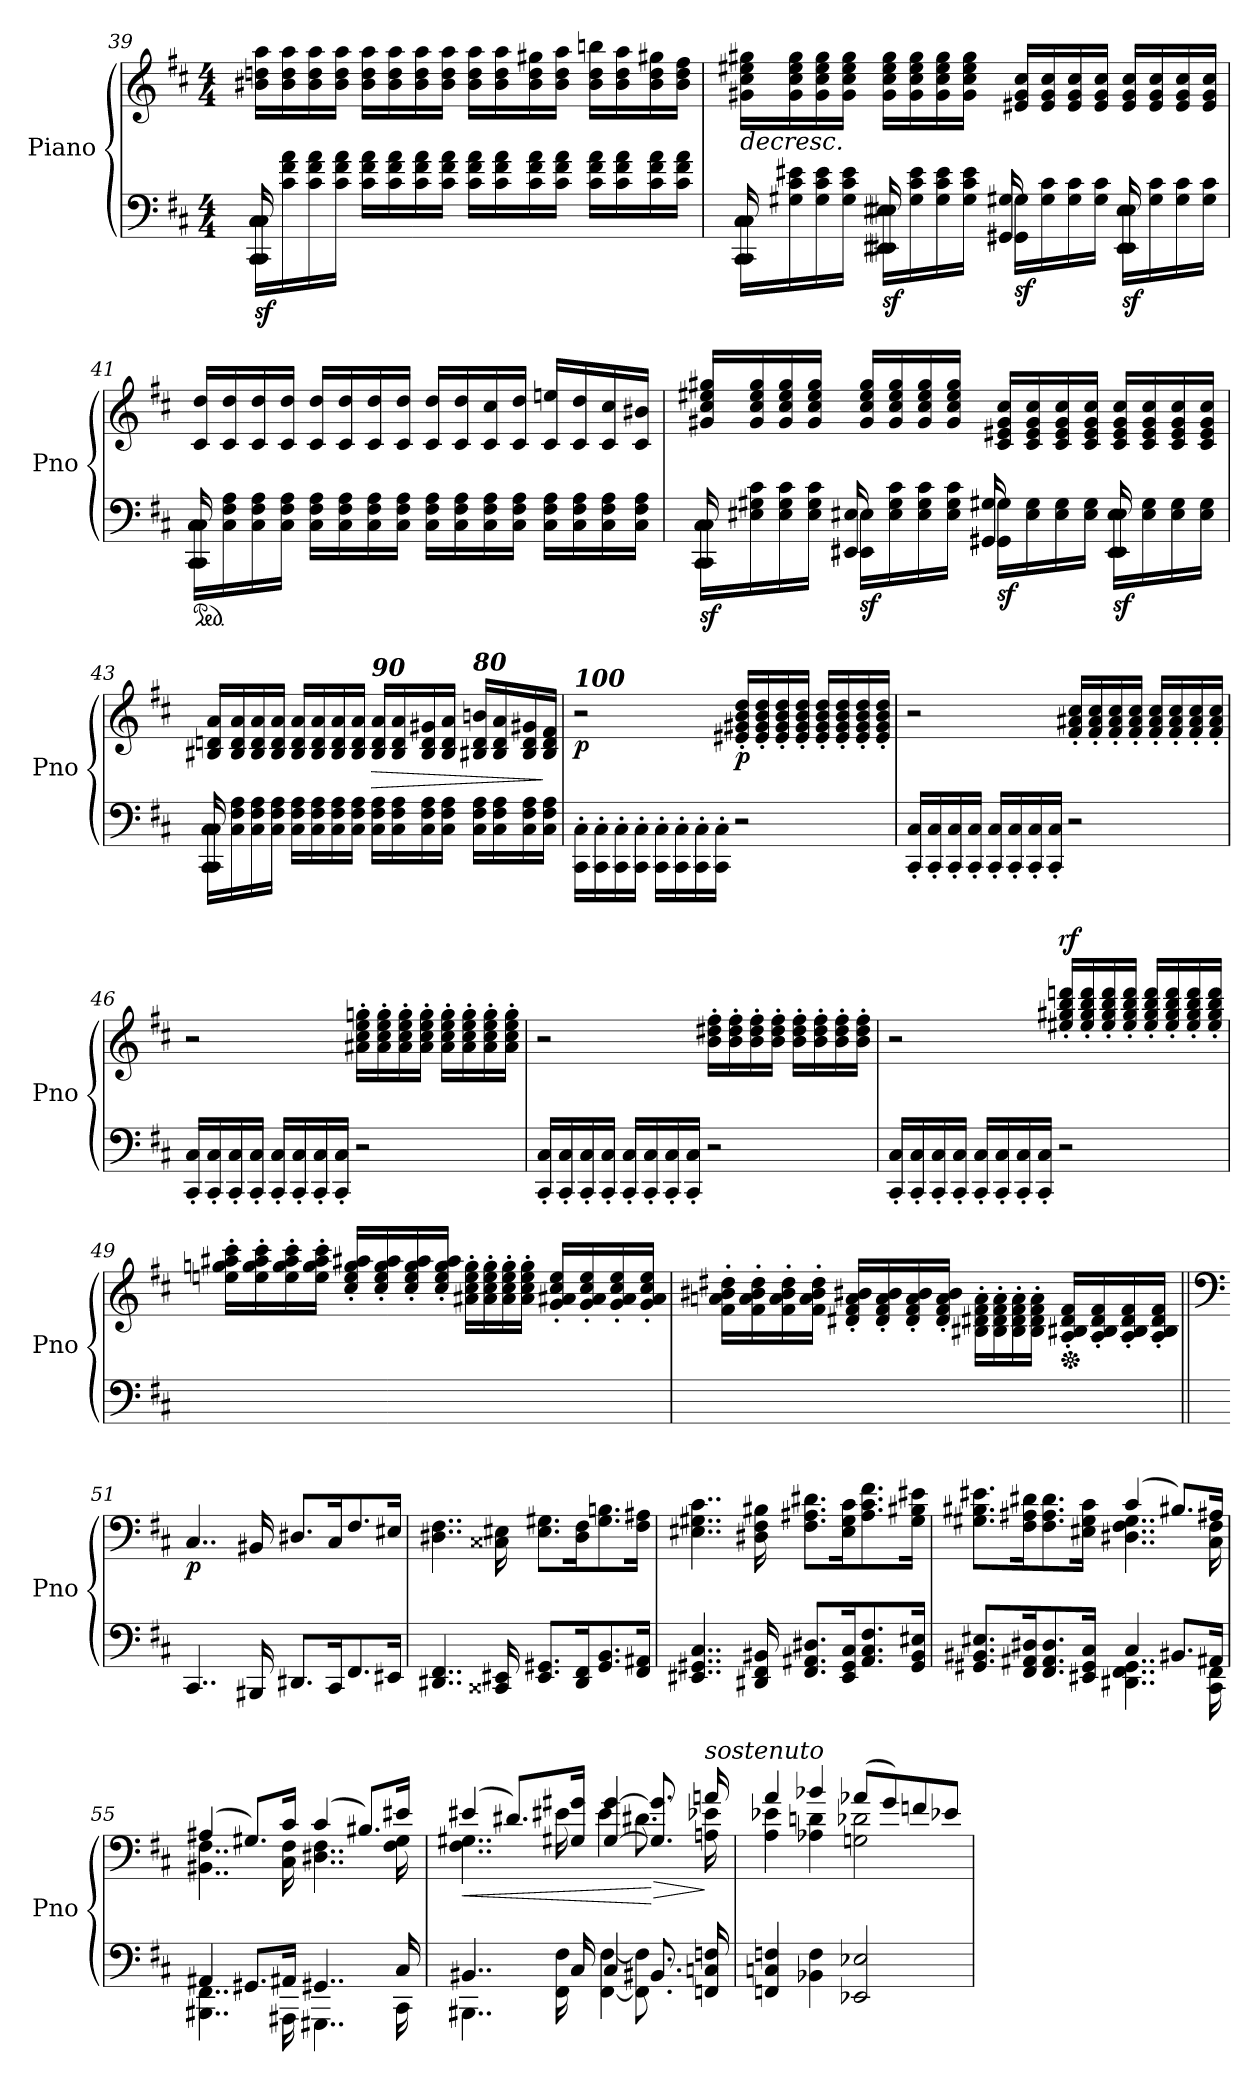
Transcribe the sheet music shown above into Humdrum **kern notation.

**kern	**kern	**dynam
*part1	*part1	*part1
*staff2	*staff1	*staff1/2
*I"Piano	*	*
*I'Pno	*	*
!!LO:LB:g=z
*clefF4	*clefG2	*
*k[f#c#]	*k[f#c#]	*
*M4/4	*M4/4	*
=39	=39	=39
*^	*	*
!	!	!	!LO:DY:b=2
16CC#\ 16C#\LL	16CC#/ 16C#/	16b#X\ 16ddn\ 16aa\LL	sf
16c#\ 16f#\ 16a\	2...ryy	16b#\ 16dd\ 16aa\	.
16c#\ 16f#\ 16a\	.	16b#\ 16dd\ 16aa\	.
16c#\ 16f#\ 16a\JJ	.	16b#\ 16dd\ 16aa\JJ	.
16c#\ 16f#\ 16a\LL	.	16b#\ 16dd\ 16aa\LL	.
16c#\ 16f#\ 16a\	.	16b#\ 16dd\ 16aa\	.
16c#\ 16f#\ 16a\	.	16b#\ 16dd\ 16aa\	.
16c#\ 16f#\ 16a\JJ	.	16b#\ 16dd\ 16aa\JJ	.
16c#\ 16f#\ 16a\LL	.	16b#\ 16dd\ 16aa\LL	.
16c#\ 16f#\ 16a\	.	16b#\ 16dd\ 16aa\	.
16c#\ 16f#\ 16a\	.	16b#\ 16dd\ 16gg#X\	.
16c#\ 16f#\ 16a\JJ	.	16b#\ 16dd\ 16aa\JJ	.
16c#\ 16f#\ 16a\LL	.	16b#\ 16dd\ 16bbn\LL	.
16c#\ 16f#\ 16a\	.	16b#\ 16dd\ 16aa\	.
16c#\ 16f#\ 16a\	.	16b#\ 16dd\ 16gg#X\	.
16c#\ 16f#\ 16a\JJ	.	16b#\ 16dd\ 16ff#\JJ	.
=40	=40	=40	=40
!	!	!	!LO:HP:b
!	!	!	!LO:DY:n=1:b=2
!	!	!	!LO:DY:n=2:b
16CC#\ 16C#\LL	16CC#/ 16C#/	16g#X\ 16cc#\ 16ee#X\ 16gg#X\LL	> sf other-dynamics
16G#X\ 16c#\ 16e#X\	8.ryy	16g#\ 16cc#\ 16ee#\ 16gg#\	.
16G#\ 16c#\ 16e#\	.	16g#\ 16cc#\ 16ee#\ 16gg#\	.
16G#\ 16c#\ 16e#\JJ	.	16g#\ 16cc#\ 16ee#\ 16gg#\JJ	.
!	!	!	!LO:DY:n=3:b=2
16EE#X\ 16E#X\LL	16EE#/ 16E#/	16g#\ 16cc#\ 16ee#\ 16gg#\LL	sf
16G#\ 16c#\ 16e#\	8.ryy	16g#\ 16cc#\ 16ee#\ 16gg#\	.
16G#\ 16c#\ 16e#\	.	16g#\ 16cc#\ 16ee#\ 16gg#\	.
16G#\ 16c#\ 16e#\JJ	.	16g#\ 16cc#\ 16ee#\ 16gg#\JJ	.
!	!	!	!LO:DY:n=4:b=2
16GG#X\ 16G#\LL	16GG#/ 16G#X/	16e#X/ 16g#/ 16cc#/LL	sf
16G#\ 16c#\	8.ryy	16e#/ 16g#/ 16cc#/	.
16G#\ 16c#\	.	16e#/ 16g#/ 16cc#/	.
16G#\ 16c#\JJ	.	16e#/ 16g#/ 16cc#/JJ	.
!	!	!	!LO:DY:n=5:b=2
16EE#\ 16E#\LL	16EE#/ 16E#/	16e#/ 16g#/ 16cc#/LL	sf
16G#\ 16c#\	8.ryy	16e#/ 16g#/ 16cc#/	.
16G#\ 16c#\	.	16e#/ 16g#/ 16cc#/	.
16G#\ 16c#\JJ	.	16e#/ 16g#/ 16cc#/JJ	]
!!LO:LB:g=z
=41	=41	=41	=41
*ped	*	*	*
!	!	!	!LO:DY:b=2
!	!	!	!LO:DY:n=1:b
16CC#\ 16C#\LL	16CC#/ 16C#/	16c#/ 16dd/LL	sf other-dynamics
16C#\ 16F#\ 16A\	2...ryy	16c#/ 16dd/	.
16C#\ 16F#\ 16A\	.	16c#/ 16dd/	.
16C#\ 16F#\ 16A\JJ	.	16c#/ 16dd/JJ	.
16C#\ 16F#\ 16A\LL	.	16c#/ 16dd/LL	.
16C#\ 16F#\ 16A\	.	16c#/ 16dd/	.
16C#\ 16F#\ 16A\	.	16c#/ 16dd/	.
16C#\ 16F#\ 16A\JJ	.	16c#/ 16dd/JJ	.
16C#\ 16F#\ 16A\LL	.	16c#/ 16dd/LL	.
16C#\ 16F#\ 16A\	.	16c#/ 16dd/	.
16C#\ 16F#\ 16A\	.	16c#/ 16cc#/	.
16C#\ 16F#\ 16A\JJ	.	16c#/ 16dd/JJ	.
16C#\ 16F#\ 16A\LL	.	16c#/ 16een/LL	.
16C#\ 16F#\ 16A\	.	16c#/ 16dd/	.
16C#\ 16F#\ 16A\	.	16c#/ 16cc#/	.
16C#\ 16F#\ 16A\JJ	.	16c#/ 16b#X/JJ	.
=42	=42	=42	=42
!	!	!	!LO:DY:b=2
16CC#\ 16C#\LL	16CC#/ 16C#/	16g#X/ 16cc#/ 16ee#X/ 16gg#X/LL	sf
16E#X\ 16G#X\ 16c#\	8.ryy	16g#/ 16cc#/ 16ee#/ 16gg#/	.
16E#\ 16G#\ 16c#\	.	16g#/ 16cc#/ 16ee#/ 16gg#/	.
16E#\ 16G#\ 16c#\JJ	.	16g#/ 16cc#/ 16ee#/ 16gg#/JJ	.
!	!	!	!LO:DY:b=2
16EE#X\ 16E#\LL	16EE#/ 16E#X/	16g#/ 16cc#/ 16ee#/ 16gg#/LL	sf
16E#\ 16G#\ 16c#\	8.ryy	16g#/ 16cc#/ 16ee#/ 16gg#/	.
16E#\ 16G#\ 16c#\	.	16g#/ 16cc#/ 16ee#/ 16gg#/	.
16E#\ 16G#\ 16c#\JJ	.	16g#/ 16cc#/ 16ee#/ 16gg#/JJ	.
!	!	!	!LO:DY:b=2
16GG#X\ 16G#\LL	16GG#/ 16G#X/	16c#/ 16e#X/ 16g#/ 16cc#/LL	sf
16E#\ 16G#\	8.ryy	16c#/ 16e#/ 16g#/ 16cc#/	.
16E#\ 16G#\	.	16c#/ 16e#/ 16g#/ 16cc#/	.
16E#\ 16G#\JJ	.	16c#/ 16e#/ 16g#/ 16cc#/JJ	.
!	!	!	!LO:DY:b=2
16EE#\ 16E#\LL	16EE#/ 16E#/	16c#/ 16e#/ 16g#/ 16cc#/LL	sf
16E#\ 16G#\	8.ryy	16c#/ 16e#/ 16g#/ 16cc#/	.
16E#\ 16G#\	.	16c#/ 16e#/ 16g#/ 16cc#/	.
16E#\ 16G#\JJ	.	16c#/ 16e#/ 16g#/ 16cc#/JJ	.
!!LO:LB:g=z
=43	=43	=43	=43
!	!	!	!LO:DY:b=2
!	!	!	!LO:DY:n=1:b
16CC#\ 16C#\LL	16CC#/ 16C#/	16B#X/ 16dn/ 16a/LL	sf other-dynamics
16C#\ 16F#\ 16A\	2...ryy	16B#/ 16d/ 16a/	.
16C#\ 16F#\ 16A\	.	16B#/ 16d/ 16a/	.
16C#\ 16F#\ 16A\JJ	.	16B#/ 16d/ 16a/JJ	.
16C#\ 16F#\ 16A\LL	.	16B#/ 16d/ 16a/LL	.
16C#\ 16F#\ 16A\	.	16B#/ 16d/ 16a/	.
16C#\ 16F#\ 16A\	.	16B#/ 16d/ 16a/	.
16C#\ 16F#\ 16A\JJ	.	16B#/ 16d/ 16a/JJ	.
!	!	!LO:TX:a:Bi:t=90	!
!	!	!	!LO:HP:b
16C#\ 16F#\ 16A\LL	.	16B#/ 16d/ 16a/LL	>
16C#\ 16F#\ 16A\	.	16B#/ 16d/ 16a/	.
16C#\ 16F#\ 16A\	.	16B#/ 16d/ 16g#X/	.
16C#\ 16F#\ 16A\JJ	.	16B#/ 16d/ 16a/JJ	.
!	!	!LO:TX:a:Bi:t=80	!
16C#\ 16F#\ 16A\LL	.	16B#X/ 16d/ 16bn/LL	.
16C#\ 16F#\ 16A\	.	16B#/ 16d/ 16a/	.
16C#\ 16F#\ 16A\	.	16B#/ 16d/ 16g#X/	.
16C#\ 16F#\ 16A\JJ	.	16B#/ 16d/ 16f#/JJ	]
*v	*v	*	*
=44	=44	=44
!	!LO:TX:a:Bi:t=100	!
!	!	!LO:DY:b
16CC#\' 16C#\'LL	2r	p
16CC#\' 16C#\'	.	.
16CC#\' 16C#\'	.	.
16CC#\' 16C#\'JJ	.	.
16CC#\' 16C#\'LL	.	.
16CC#\' 16C#\'	.	.
16CC#\' 16C#\'	.	.
16CC#\' 16C#\'JJ	.	.
!	!	!LO:DY:b
2r	16e#X/' 16g#X/' 16b/' 16dd/'LL	p
.	16e#/' 16g#/' 16b/' 16dd/'	.
.	16e#/' 16g#/' 16b/' 16dd/'	.
.	16e#/' 16g#/' 16b/' 16dd/'JJ	.
.	16e#/' 16g#/' 16b/' 16dd/'LL	.
.	16e#/' 16g#/' 16b/' 16dd/'	.
.	16e#/' 16g#/' 16b/' 16dd/'	.
.	16e#/' 16g#/' 16b/' 16dd/'JJ	.
!!LO:LB:g=z
=45	=45	=45
16CC#/' 16C#/'LL	2r	.
16CC#/' 16C#/'	.	.
16CC#/' 16C#/'	.	.
16CC#/' 16C#/'JJ	.	.
16CC#/' 16C#/'LL	.	.
16CC#/' 16C#/'	.	.
16CC#/' 16C#/'	.	.
16CC#/' 16C#/'JJ	.	.
2r	16f#/' 16a#X/' 16cc#/'LL	.
.	16f#/' 16a#/' 16cc#/'	.
.	16f#/' 16a#/' 16cc#/'	.
.	16f#/' 16a#/' 16cc#/'JJ	.
.	16f#/' 16a#/' 16cc#/'LL	.
.	16f#/' 16a#/' 16cc#/'	.
.	16f#/' 16a#/' 16cc#/'	.
.	16f#/' 16a#/' 16cc#/'JJ	.
=46	=46	=46
16CC#/' 16C#/'LL	2r	.
16CC#/' 16C#/'	.	.
16CC#/' 16C#/'	.	.
16CC#/' 16C#/'JJ	.	.
16CC#/' 16C#/'LL	.	.
16CC#/' 16C#/'	.	.
16CC#/' 16C#/'	.	.
16CC#/' 16C#/'JJ	.	.
2r	16a#X\' 16cc#\' 16ee\' 16ggn\'LL	.
.	16a#\' 16cc#\' 16ee\' 16gg\'	.
.	16a#\' 16cc#\' 16ee\' 16gg\'	.
.	16a#\' 16cc#\' 16ee\' 16gg\'JJ	.
.	16a#\' 16cc#\' 16ee\' 16gg\'LL	.
.	16a#\' 16cc#\' 16ee\' 16gg\'	.
.	16a#\' 16cc#\' 16ee\' 16gg\'	.
.	16a#\' 16cc#\' 16ee\' 16gg\'JJ	.
=47	=47	=47
16CC#/' 16C#/'LL	2r	.
16CC#/' 16C#/'	.	.
16CC#/' 16C#/'	.	.
16CC#/' 16C#/'JJ	.	.
16CC#/' 16C#/'LL	.	.
16CC#/' 16C#/'	.	.
16CC#/' 16C#/'	.	.
16CC#/' 16C#/'JJ	.	.
2r	16b\' 16dd#X\' 16ff#\'LL	.
.	16b\' 16dd#\' 16ff#\'	.
.	16b\' 16dd#\' 16ff#\'	.
.	16b\' 16dd#\' 16ff#\'JJ	.
.	16b\' 16dd#\' 16ff#\'LL	.
.	16b\' 16dd#\' 16ff#\'	.
.	16b\' 16dd#\' 16ff#\'	.
.	16b\' 16dd#\' 16ff#\'JJ	.
!!LO:PB:g=z
=48	=48	=48
16CC#/' 16C#/'LL	2r	.
16CC#/' 16C#/'	.	.
16CC#/' 16C#/'	.	.
16CC#/' 16C#/'JJ	.	.
16CC#/' 16C#/'LL	.	.
16CC#/' 16C#/'	.	.
16CC#/' 16C#/'	.	.
16CC#/' 16C#/'JJ	.	.
!	!	!LO:DY:a
2r	16ee#X/' 16gg#X/' 16bb/' 16dddn/'LL	rf
.	16ee#/' 16gg#/' 16bb/' 16ddd/'	.
.	16ee#/' 16gg#/' 16bb/' 16ddd/'	.
.	16ee#/' 16gg#/' 16bb/' 16ddd/'JJ	.
.	16ee#/' 16gg#/' 16bb/' 16ddd/'LL	.
.	16ee#/' 16gg#/' 16bb/' 16ddd/'	.
.	16ee#/' 16gg#/' 16bb/' 16ddd/'	.
.	16ee#/' 16gg#/' 16bb/' 16ddd/'JJ	.
=49	=49	=49
*	*^	*
!	!	!	!LO:DY:a
!	!	!	!LO:DY:n=1:b
4ryy	8.ryy	16een\' 16ggn\' 16aa#X\' 16ccc#\'LL	other-dynamics p
.	.	16ee\' 16gg\' 16aa#\' 16ccc#\'	.
.	.	16ee\' 16gg\' 16aa#\' 16ccc#\'	.
.	16ryy	16ee\' 16gg\' 16aa#\' 16ccc#\'JJ	.
!	!	!	!LO:DY:n=2:a
8.ryy	16cc#/' 16ee/' 16gg/' 16aa#X/'LL	4ryy	other-dynamics
.	16cc#/' 16ee/' 16gg/' 16aa#/'	.	.
.	16cc#/' 16ee/' 16gg/' 16aa#/'	.	.
16ryy	16cc#/' 16ee/' 16gg/' 16aa#/'JJ	.	.
4ryy	8.ryy	16a#X\' 16cc#\' 16ee\' 16gg\'LL	.
.	.	16a#\' 16cc#\' 16ee\' 16gg\'	.
.	.	16a#\' 16cc#\' 16ee\' 16gg\'	.
.	16ryy	16a#\' 16cc#\' 16ee\' 16gg\'JJ	.
4ryy	16g/' 16a#X/' 16cc#/' 16ee/'LL	4ryy	.
.	16g/' 16a#/' 16cc#/' 16ee/'	.	.
.	16g/' 16a#/' 16cc#/' 16ee/'	.	.
.	16g/' 16a#/' 16cc#/' 16ee/'JJ	.	.
!!LO:LB:g=z	!!
=50	=50	=50	=50
4ryy	8.ryy	16f#\' 16an\' 16b#X\' 16dd#X\'LL	.
.	.	16f#\' 16a\' 16b#\' 16dd#\'	.
.	.	16f#\' 16a\' 16b#\' 16dd#\'	.
.	16ryy	16f#\' 16a\' 16b#\' 16dd#\'JJ	.
8.ryy	16d#X/' 16f#/' 16a/' 16b#X/'LL	4ryy	.
.	16d#/' 16f#/' 16a/' 16b#/'	.	.
.	16d#/' 16f#/' 16a/' 16b#/'	.	.
16ryy	16d#/' 16f#/' 16a/' 16b#/'JJ	.	.
4ryy	8.ryy	16B#X\' 16d#X\' 16f#\' 16a\'LL	.
.	.	16B#\' 16d#\' 16f#\' 16a\'	.
.	.	16B#\' 16d#\' 16f#\' 16a\'	.
.	16ryy	16B#\' 16d#\' 16f#\' 16a\'JJ	.
*	*Xped	*	*
4ryy	16A/' 16B#X/' 16d#/' 16f#/'LL	4ryy	.
.	16A/' 16B#/' 16d#/' 16f#/'	.	.
.	16A/' 16B#/' 16d#/' 16f#/'	.	.
.	16A/' 16B#/' 16d#/' 16f#/'JJ	.	.
*	*v	*v	*
=51||	=51||	=51||
*	*clefF4	*
!	!	!LO:DY:b
4..CC#/	4..C#/	p
16BBB#X/	16BB#X/	.
8.DD#X/L	8.D#X/L	.
16CC#/K	16C#/K	.
8.FF#/	8.F#/	.
16EE#X/Jk	16E#X/Jk	.
=52	=52	=52
4..DD#X/ 4..FF#/	4..D#X\ 4..F#\	.
16CC##X/ 16EE#X/	16C##X\ 16E#X\	.
8.EE#/ 8.GG#X/L	8.E#\ 8.G#X\L	.
16DD#/ 16FF#/K	16D#\ 16F#\K	.
8.GG#/ 8.BB/	8.G#\ 8.Bn\	.
16FF#/ 16AA#X/Jk	16F#\ 16A#X\Jk	.
!!LO:LB:g=z
=53	=53	=53
!	!	!LO:DY:b
4..EE#X/ 4..GG#X/ 4..C#/	4..E#X\ 4..G#X\ 4..c#\	other-dynamics
16DD#X/ 16FF#/ 16BB#X/	16D#X\ 16F#\ 16B#X\	.
8.FF#/ 8.AA#X/ 8.D#X/L	8.F#\ 8.A#X\ 8.d#X\L	.
16EE#/ 16GG#/ 16C#/K	16E#\ 16G#\ 16c#\K	.
8.AA#/ 8.C#/ 8.F#/	8.A#\ 8.c#\ 8.f#\	.
16GG#/ 16BB#/ 16E#X/Jk	16G#\ 16B#X\ 16e#X\Jk	.
=54	=54	=54
*^	*^	*
8.GG#X/ 8.BB#X/ 8.E#X/L	2ryy	8.G#X\ 8.B#X\ 8.e#X\L	2ryy	.
16FF#/ 16AA#X/ 16D#X/K	.	16F#\ 16A#X\ 16d#X\K	.	.
8.FF#/ 8.AA#/ 8.D#/	.	8.F#\ 8.A#\ 8.d#\	.	.
16EE#X/ 16GG#/ 16C#/Jk	.	16E#X\ 16G#\ 16c#\Jk	.	.
4C#/	4..DD#X\ 4..FF#\ 4..GG#\	(4c#/	4..D#X\ 4..F#\ 4..G#\	.
8.BB#X/L	.	8.B#X/L)	.	.
16AA#X/Jk	16CC#\ 16FF#\	16A#X/Jk	16C#\ 16F#\	.
=55	=55	=55	=55	=55
4AA#X/	4..BBB#X\ 4..FF#\	(4A#X/	4..BB#X\ 4..F#\	.
8.GG#X/L	.	8.G#X/L)	.	.
16AA#X/Jk	16AAA#X\	16c#/Jk	16C#\ 16F#\	.
4..GG#X/	4..GGG#X\	(4c#/	4..D#X\ 4..F#\	.
.	.	8.B#X/L)	.	.
16C#/	16CC#\	16e#X/Jk	16F#\ 16G#\	.
!!LO:LB:g=z	!!
=56	=56	=56	=56	=56
!	!	!	!	!LO:HP:b
4..BB#X/	4..BBB#X\	(4e#X/	4..F#\ 4..G#X\	<
.	.	8.d#X/L)	.	.
16C#/	16FF#\ 16F#\	16G#X/ 16g#X/Jk	16e#X\	.
4C#/	[4FF#\ [4F#\	[4G#/ [4g#/	4e#\	.
!	!	!	!	!LO:HP:n=1:b
8.BB#X/	8.FF#\] 8.F#\]	8.G#/] 8.g#/]	8.d#X\	[ >
!	!	!LO:TX:a:i:t=sostenuto	!	!
16FFn/ 16Cn/ 16Fn/	16ryy	16an/	16An\ 16e-X\	]
=57	=57	=57	=57	=57
!	!	!	!	!LO:DY:b
*v	*v	*	*	*
4FFn/ 4Cn/ 4Fn/	4a/	4A\ 4e-X\	other-dynamics
4BB-X\ 4F\	4b-X/	4A-X\ 4dn\	.
2EE-X/ 2E-X/	(8a-X/L	2Gn\ 2d-X\	.
.	8g/)	.	.
.	8fn/	.	.
.	8e-X/J	.	.
*	*v	*v	*
=	=	=
*-	*-	*-
